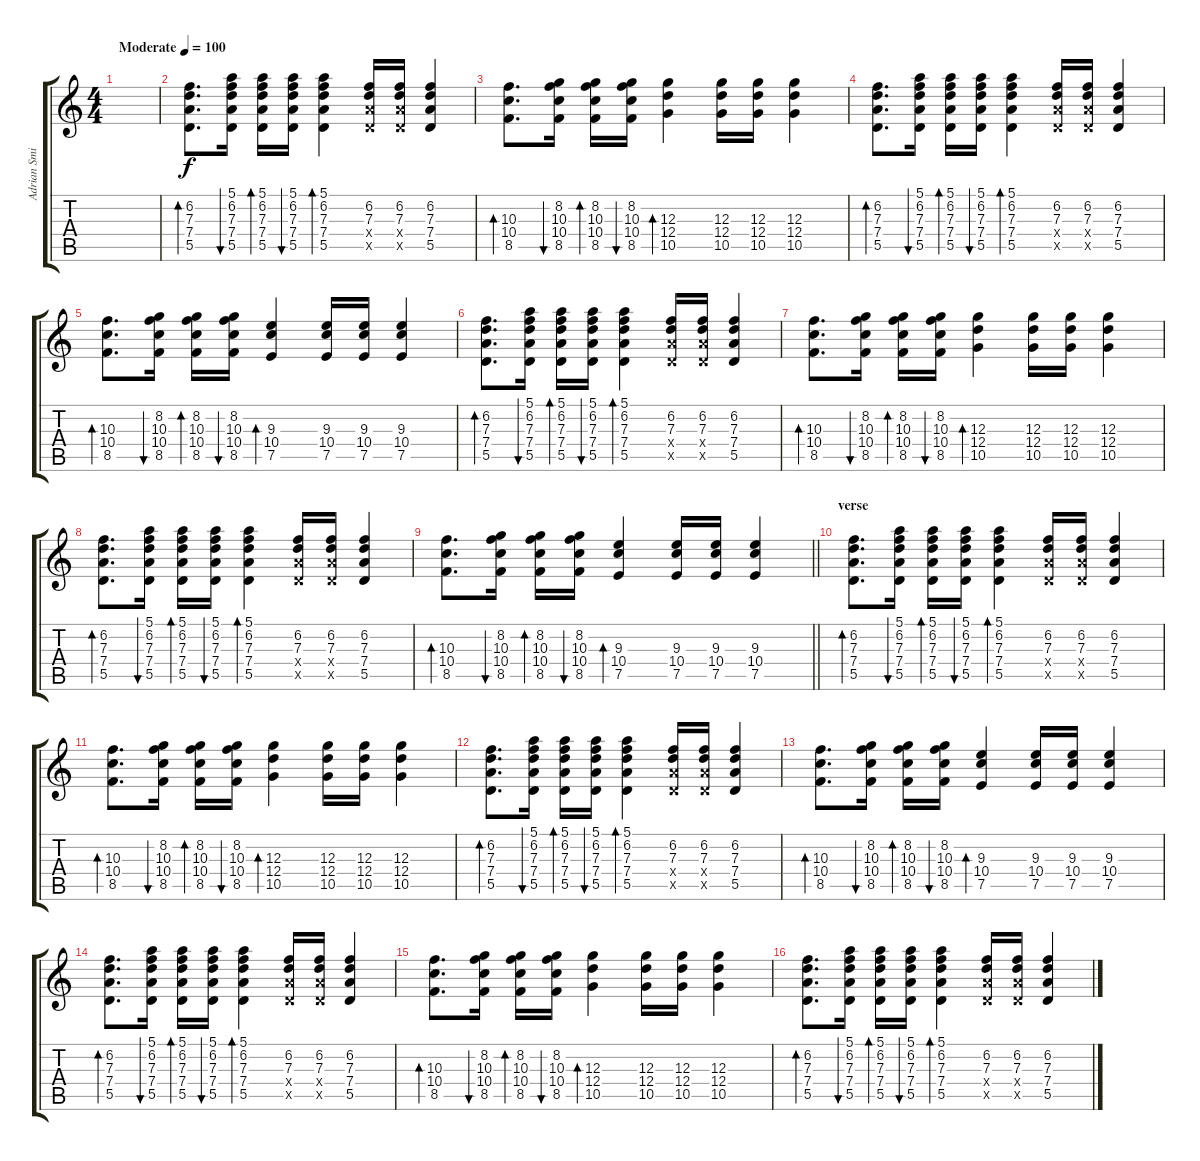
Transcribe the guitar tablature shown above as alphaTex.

\track ("Adrian Smith" "Adrian Smi") {instrument distortionguitar}
\staff {score tabs}
\tuning (E4 B3 G3 D3 A2 E2) {hide}
\ts (4 4)
\tempo (100 "Moderate")
\clef g2
\ks c
|
(6.2 7.3 7.4 5.5).8{d bd 60 instrument distortionguitar} (5.1 6.2 7.3 7.4 5.5).16{bu 60} (5.1 6.2 7.3 7.4 5.5).16{bd 60} (5.1 6.2 7.3 7.4 5.5).16{bu 60} (5.1 6.2 7.3 7.4 5.5).4{bd 60} (6.2 7.3 7.4{x} 5.5{x}).16 (6.2 7.3 7.4{x} 5.5{x}).16 (6.2 7.3 7.4 5.5).4 |
(10.3 10.4 8.5).8{d bd 60} (8.2 10.3 10.4 8.5).16{bu 60} (8.2 10.3 10.4 8.5).16{bd 60} (8.2 10.3 10.4 8.5).16{bu 60} (12.3 12.4 10.5).4{bd 60} (12.3 12.4 10.5).16 (12.3 12.4 10.5).16 (12.3 12.4 10.5).4 |
(6.2 7.3 7.4 5.5).8{d bd 60} (5.1 6.2 7.3 7.4 5.5).16{bu 60} (5.1 6.2 7.3 7.4 5.5).16{bd 60} (5.1 6.2 7.3 7.4 5.5).16{bu 60} (5.1 6.2 7.3 7.4 5.5).4{bd 60} (6.2 7.3 7.4{x} 5.5{x}).16 (6.2 7.3 7.4{x} 5.5{x}).16 (6.2 7.3 7.4 5.5).4 |
(10.3 10.4 8.5).8{d bd 60} (8.2 10.3 10.4 8.5).16{bu 60} (8.2 10.3 10.4 8.5).16{bd 60} (8.2 10.3 10.4 8.5).16{bu 60} (9.3 10.4 7.5).4{bd 60} (9.3 10.4 7.5).16 (9.3 10.4 7.5).16 (9.3 10.4 7.5).4 |
(6.2 7.3 7.4 5.5).8{d bd 60} (5.1 6.2 7.3 7.4 5.5).16{bu 60} (5.1 6.2 7.3 7.4 5.5).16{bd 60} (5.1 6.2 7.3 7.4 5.5).16{bu 60} (5.1 6.2 7.3 7.4 5.5).4{bd 60} (6.2 7.3 7.4{x} 5.5{x}).16 (6.2 7.3 7.4{x} 5.5{x}).16 (6.2 7.3 7.4 5.5).4 |
(10.3 10.4 8.5).8{d bd 60} (8.2 10.3 10.4 8.5).16{bu 60} (8.2 10.3 10.4 8.5).16{bd 60} (8.2 10.3 10.4 8.5).16{bu 60} (12.3 12.4 10.5).4{bd 60} (12.3 12.4 10.5).16 (12.3 12.4 10.5).16 (12.3 12.4 10.5).4 |
(6.2 7.3 7.4 5.5).8{d bd 60} (5.1 6.2 7.3 7.4 5.5).16{bu 60} (5.1 6.2 7.3 7.4 5.5).16{bd 60} (5.1 6.2 7.3 7.4 5.5).16{bu 60} (5.1 6.2 7.3 7.4 5.5).4{bd 60} (6.2 7.3 7.4{x} 5.5{x}).16 (6.2 7.3 7.4{x} 5.5{x}).16 (6.2 7.3 7.4 5.5).4 |
\barLineRight lightlight
(10.3 10.4 8.5).8{d bd 60} (8.2 10.3 10.4 8.5).16{bu 60} (8.2 10.3 10.4 8.5).16{bd 60} (8.2 10.3 10.4 8.5).16{bu 60} (9.3 10.4 7.5).4{bd 60} (9.3 10.4 7.5).16 (9.3 10.4 7.5).16 (9.3 10.4 7.5).4 |
\section ("" "verse")
(6.2 7.3 7.4 5.5).8{d bd 60} (5.1 6.2 7.3 7.4 5.5).16{bu 60} (5.1 6.2 7.3 7.4 5.5).16{bd 60} (5.1 6.2 7.3 7.4 5.5).16{bu 60} (5.1 6.2 7.3 7.4 5.5).4{bd 60} (6.2 7.3 7.4{x} 5.5{x}).16 (6.2 7.3 7.4{x} 5.5{x}).16 (6.2 7.3 7.4 5.5).4 |
(10.3 10.4 8.5).8{d bd 60} (8.2 10.3 10.4 8.5).16{bu 60} (8.2 10.3 10.4 8.5).16{bd 60} (8.2 10.3 10.4 8.5).16{bu 60} (12.3 12.4 10.5).4{bd 60} (12.3 12.4 10.5).16 (12.3 12.4 10.5).16 (12.3 12.4 10.5).4 |
(6.2 7.3 7.4 5.5).8{d bd 60} (5.1 6.2 7.3 7.4 5.5).16{bu 60} (5.1 6.2 7.3 7.4 5.5).16{bd 60} (5.1 6.2 7.3 7.4 5.5).16{bu 60} (5.1 6.2 7.3 7.4 5.5).4{bd 60} (6.2 7.3 7.4{x} 5.5{x}).16 (6.2 7.3 7.4{x} 5.5{x}).16 (6.2 7.3 7.4 5.5).4 |
(10.3 10.4 8.5).8{d bd 60} (8.2 10.3 10.4 8.5).16{bu 60} (8.2 10.3 10.4 8.5).16{bd 60} (8.2 10.3 10.4 8.5).16{bu 60} (9.3 10.4 7.5).4{bd 60} (9.3 10.4 7.5).16 (9.3 10.4 7.5).16 (9.3 10.4 7.5).4 |
(6.2 7.3 7.4 5.5).8{d bd 60} (5.1 6.2 7.3 7.4 5.5).16{bu 60} (5.1 6.2 7.3 7.4 5.5).16{bd 60} (5.1 6.2 7.3 7.4 5.5).16{bu 60} (5.1 6.2 7.3 7.4 5.5).4{bd 60} (6.2 7.3 7.4{x} 5.5{x}).16 (6.2 7.3 7.4{x} 5.5{x}).16 (6.2 7.3 7.4 5.5).4 |
(10.3 10.4 8.5).8{d bd 60} (8.2 10.3 10.4 8.5).16{bu 60} (8.2 10.3 10.4 8.5).16{bd 60} (8.2 10.3 10.4 8.5).16{bu 60} (12.3 12.4 10.5).4{bd 60} (12.3 12.4 10.5).16 (12.3 12.4 10.5).16 (12.3 12.4 10.5).4 |
(6.2 7.3 7.4 5.5).8{d bd 60} (5.1 6.2 7.3 7.4 5.5).16{bu 60} (5.1 6.2 7.3 7.4 5.5).16{bd 60} (5.1 6.2 7.3 7.4 5.5).16{bu 60} (5.1 6.2 7.3 7.4 5.5).4{bd 60} (6.2 7.3 7.4{x} 5.5{x}).16 (6.2 7.3 7.4{x} 5.5{x}).16 (6.2 7.3 7.4 5.5).4
